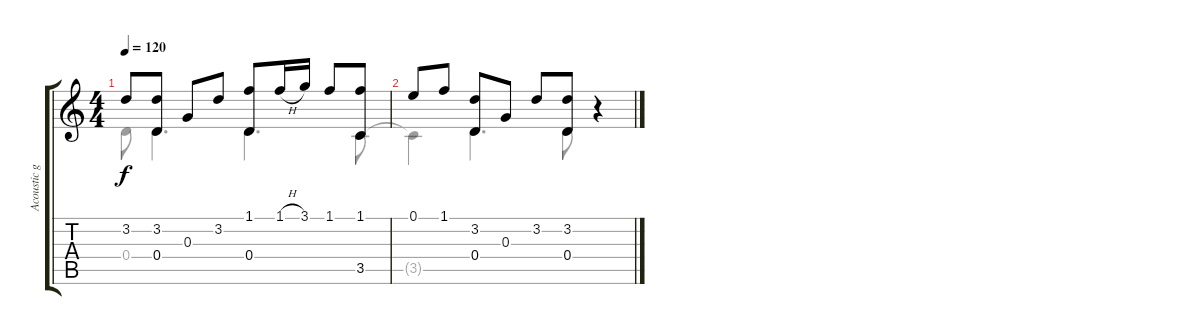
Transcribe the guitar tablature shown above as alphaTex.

\track ("Acoustic guitar" "Acoustic g") {instrument acousticguitarsteel}
\staff {score tabs}
\tuning (E4 B3 G3 D3 A2 E2) {hide}
\voice
\ts (4 4)
\tempo 120
\clef g2
\ks c
3.2.8{dy f} (3.2 0.4).8 0.3.8 3.2.8 (1.1 0.4).8 1.1{h}.16 3.1.16 1.1.8 (1.1 3.5).8 |
0.1.8 1.1.8 (3.2 0.4).8 0.3.8 3.2.8 (3.2 0.4).8 r.4
\voice
\clef g2
\ottava regular
\simile none
\ks c
0.4{t}.8{dy f} 0.4.4{d} 0.4.4{d} 3.5.8 |
3.5{t}.4 0.4.4{d} 0.4.8 r.4
